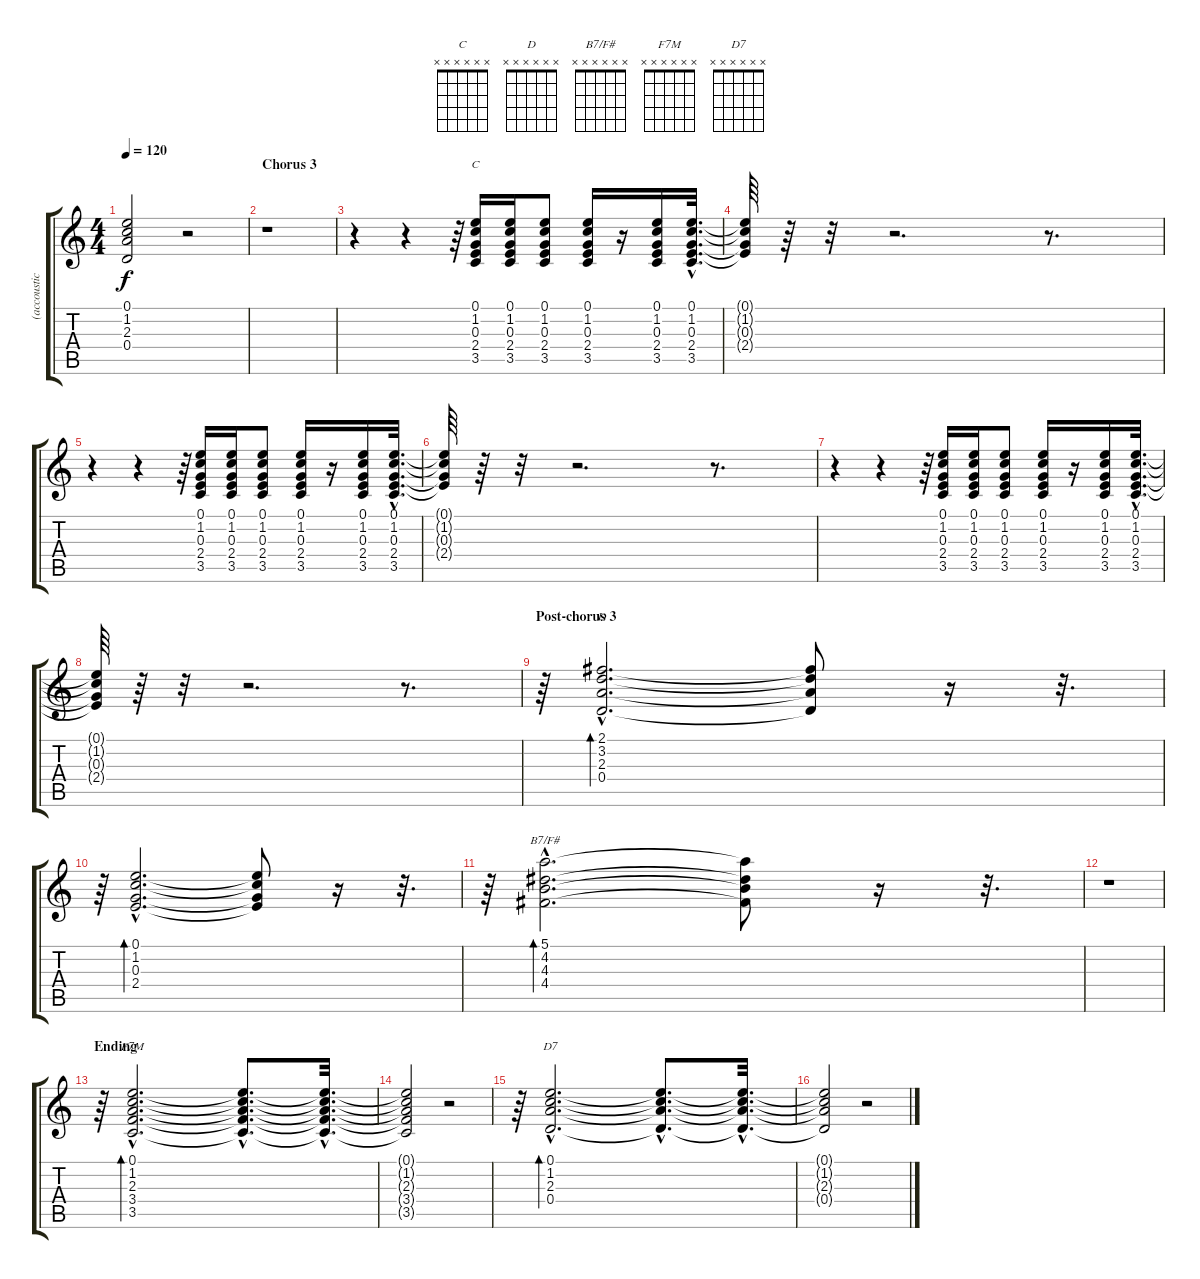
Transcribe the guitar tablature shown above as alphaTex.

\track ("(accoustic stereo fx)" "(accoustic") {instrument acousticguitarsteel}
\staff {score tabs}
\tuning (E4 B3 G3 D3 A2 E2) {hide}
\chord ("C" x x x x x x)
\chord ("D" x x x x x x)
\chord ("B7/F#" x x x x x x)
\chord ("F7M" x x x x x x)
\chord ("D7" x x x x x x)
\ts (4 4)
\tempo 120
\clef g2
\ks c
(0.1{t} 1.2{t} 2.3{t} 0.4{t}).2{dy f} r.2 |
\section ("" "Chorus 3")
r.1 |
r.4 r.4 r.64 (0.1 1.2 0.3 2.4 3.5).16{ch "C"} (0.1 1.2 0.3 2.4 3.5).16 (0.1 1.2 0.3 2.4 3.5).8 (0.1 1.2 0.3 2.4 3.5).16 r.16 (0.1 1.2 0.3 2.4 3.5).16 (0.1{hac} 1.2{hac} 0.3{hac} 2.4{hac} 3.5{hac}).32{d} |
(0.1{t} 1.2{t} 0.3{t} 2.4{t}).64 r.64 r.32 r.2{d} r.8{d} |
r.4 r.4 r.64 (0.1 1.2 0.3 2.4 3.5).16 (0.1 1.2 0.3 2.4 3.5).16 (0.1 1.2 0.3 2.4 3.5).8 (0.1 1.2 0.3 2.4 3.5).16 r.16 (0.1 1.2 0.3 2.4 3.5).16 (0.1{hac} 1.2{hac} 0.3{hac} 2.4{hac} 3.5{hac}).32{d} |
(0.1{t} 1.2{t} 0.3{t} 2.4{t}).64 r.64 r.32 r.2{d} r.8{d} |
r.4 r.4 r.64 (0.1 1.2 0.3 2.4 3.5).16 (0.1 1.2 0.3 2.4 3.5).16 (0.1 1.2 0.3 2.4 3.5).8 (0.1 1.2 0.3 2.4 3.5).16 r.16 (0.1 1.2 0.3 2.4 3.5).16 (0.1{hac} 1.2{hac} 0.3{hac} 2.4{hac} 3.5{hac}).32{d} |
(0.1{t} 1.2{t} 0.3{t} 2.4{t}).64 r.64 r.32 r.2{d} r.8{d} |
\section ("" "Post-chorus 3")
r.64 (2.1{hac} 3.2{hac} 2.3{hac} 0.4{hac}).2{d bd 240 ch "D"} (2.1{t} 3.2{t} 2.3{t} 0.4{t}).8 r.16 r.32{d} |
r.64 (0.1{hac} 1.2{hac} 0.3{hac} 2.4{hac}).2{d bd 240} (0.1{t} 1.2{t} 0.3{t} 2.4{t}).8 r.16 r.32{d} |
r.64 (5.1{hac} 4.2{hac} 4.3{hac} 4.4{hac}).2{d bd 240 ch "B7/F#"} (5.1{t} 4.2{t} 4.3{t} 4.4{t}).8 r.16 r.32{d} |
r.1 |
\section ("" "Ending")
r.64 (0.1{hac} 1.2{hac} 2.3{hac} 3.4{hac} 3.5{hac}).2{d bd 240 ch "F7M"} (0.1{hac t} 1.2{hac t} 2.3{hac t} 3.4{hac t} 3.5{hac t}).8{d} (0.1{hac t} 1.2{hac t} 2.3{hac t} 3.4{hac t} 3.5{hac t}).32{d} |
(0.1{t} 1.2{t} 2.3{t} 3.4{t} 3.5{t}).2 r.2 |
r.64 (0.1{hac} 1.2{hac} 2.3{hac} 0.4{hac}).2{d bd 240 ch "D7"} (0.1{hac t} 1.2{hac t} 2.3{hac t} 0.4{hac t}).8{d} (0.1{hac t} 1.2{hac t} 2.3{hac t} 0.4{hac t}).32{d} |
(0.1{t} 1.2{t} 2.3{t} 0.4{t}).2 r.2
